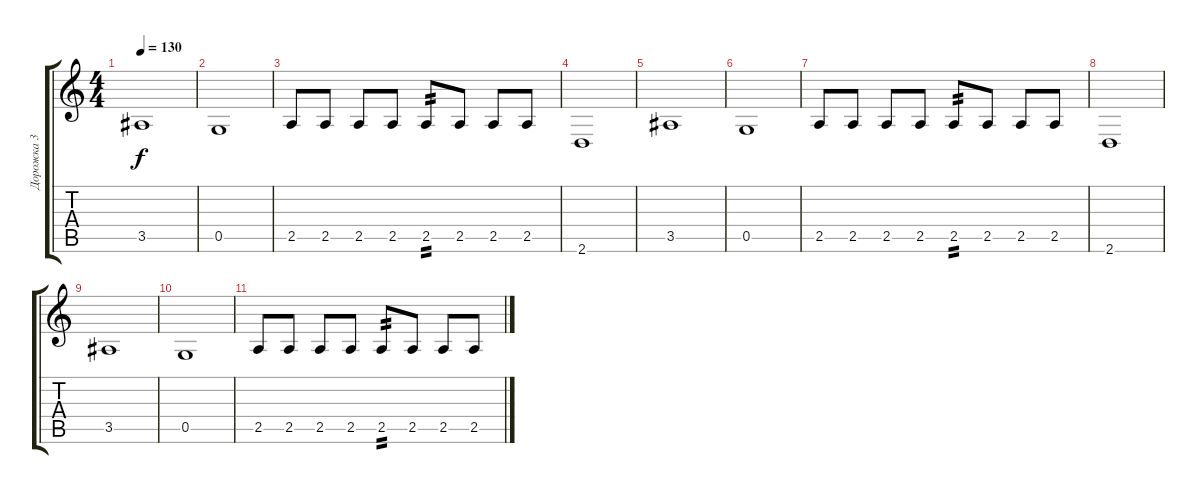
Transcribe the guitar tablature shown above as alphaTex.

\track ("Дорожка 3" "Дорожка 3") {instrument acousticguitarsteel}
\staff {score tabs}
\tuning (D4 A3 F3 C3 G2 C2) {hide}
\ts (4 4)
\tempo 130
\clef g2
\ks c
3.5.1{dy f} |
0.5.1 |
2.5.8{volume 4} 2.5.8{volume 13} 2.5.8 2.5.8 2.5.8{tp 2} 2.5.8 2.5.8 2.5.8 |
2.6.1 |
3.5.1 |
0.5.1 |
2.5.8{volume 4} 2.5.8{volume 13} 2.5.8 2.5.8 2.5.8{tp 2} 2.5.8 2.5.8 2.5.8 |
2.6.1 |
3.5.1 |
0.5.1 |
2.5.8{volume 4} 2.5.8{volume 13} 2.5.8 2.5.8 2.5.8{tp 2} 2.5.8 2.5.8 2.5.8
